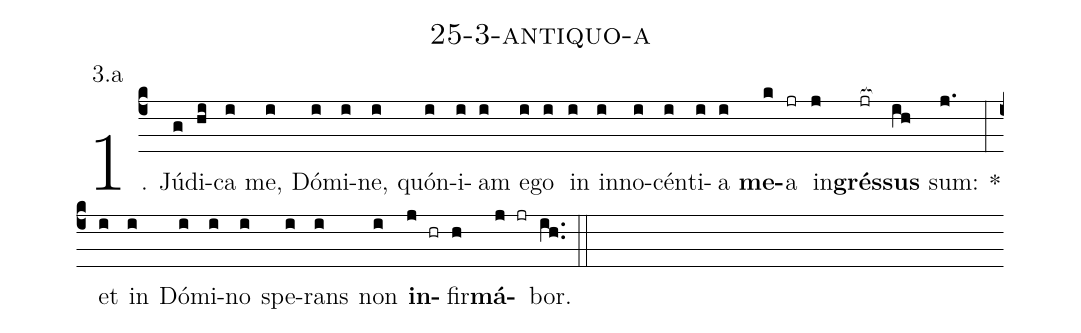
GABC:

name: 25-3-antiquo-a;
annotation: 3.a;
%%
(c4)1. Jú(g)di(hi)ca(i) me,(i) Dó(i)mi(i)ne,(i) quón(i)i(i)am(i) e(i)go(i) in(i) in(i)no(i)cén(i)ti(i)a(i) <b>me</b>(k)a(jr) in(j)<b>grés</b>(jr[ocb:1{])<b>sus</b>(ih[ocb:0}]) sum:(j.) *(:) et(i) in(i) Dó(i)mi(i)no(i) spe(i)rans(i) non(i) <b>in</b>(j hr)fir(h)<b>má</b>(j jr)bor.(ih..) (::)
